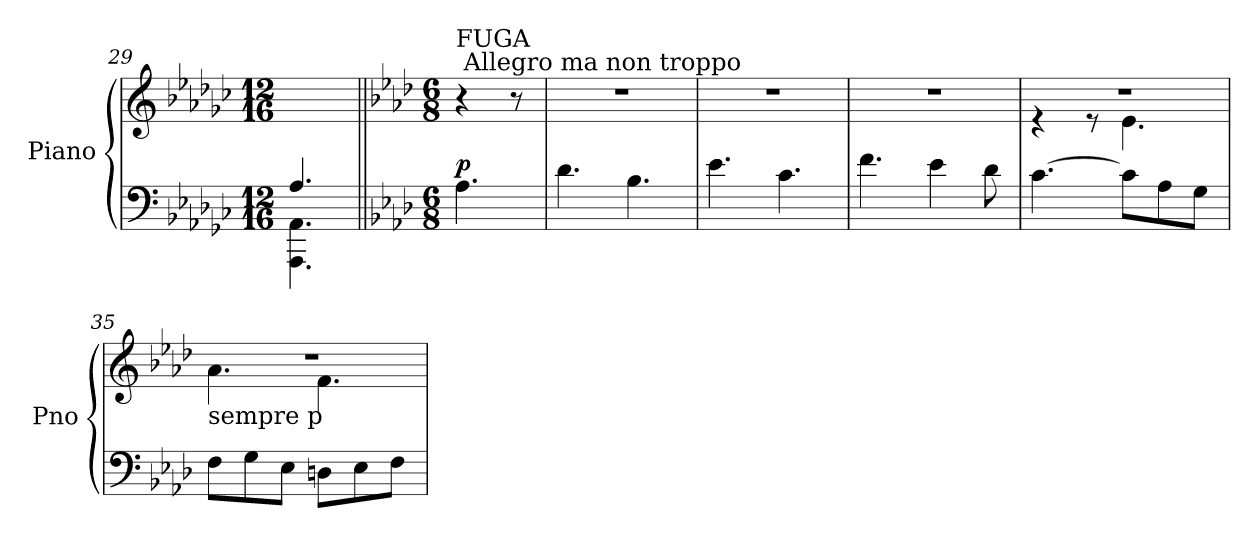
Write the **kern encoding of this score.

**kern	**kern	**dynam
*part1	*part1	*part1
*staff2	*staff1	*staff1/2
*I"Piano	*	*
*I'Pno	*	*
*clefF4	*clefG2	*
*k[b-e-a-d-g-c-]	*k[b-e-a-d-g-c-]	*
*G-:	*G-:	*
*M12/16	*M12/16	*
=29	=29	=29
*^	*	*
4.A-/	4.AAA-\ 4.AA-\	4.ryy	.
*v	*v	*	*
!!LO:PB:g=z
=30||	=30||	=30||
*k[b-e-a-d-]	*k[b-e-a-d-]	*
*A-:	*A-:	*
*M6/8	*M6/8	*
*^	*	*
!	!	!LO:TX:a:t=FUGA\n Allegro ma non troppo	!
!	!	!	!LO:DY:a=2
*v	*v	*	*
4.A-\	4r	p
.	8r	.
=31	=31	=31
4.d-\	2.r	.
4.B-\	.	.
=32	=32	=32
4.e-\	2.r	.
4.c\	.	.
=33	=33	=33
4.f\	2.r	.
4e-\	.	.
8d-\	.	.
=34	=34	=34
*	*^	*
[4.c\	2.rdd	4re	.
.	.	8re	.
8c\L]	.	4.e-\	.
8A-\	.	.	.
8G\J	.	.	.
=35	=35	=35	=35
!	!LO:TX:b:t=sempre p	!	!
8F\L	2.rdd	4.a-\	.
8G\	.	.	.
8E-\J	.	.	.
8Dn\L	.	4.f\	.
8E-\	.	.	.
8F\J	.	.	.
*	*v	*v	*
=	=	=
*-	*-	*-
